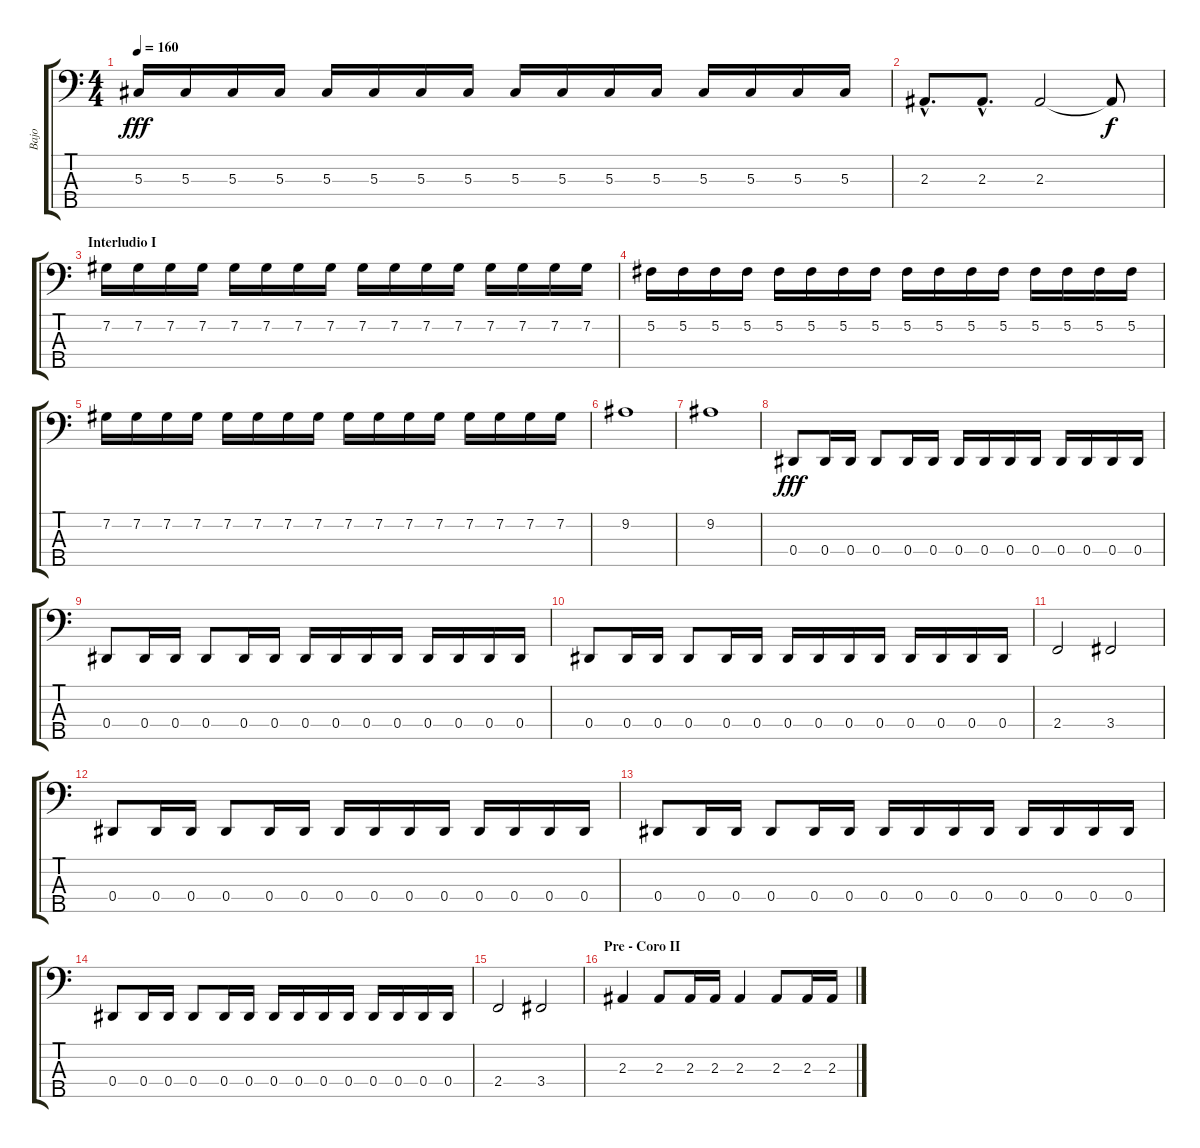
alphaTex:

\track ("Bajo" "Bajo") {instrument electricbassfinger}
\staff {score tabs}
\tuning (Gb2 Db2 Ab1 Eb1 Bb0) {hide}
\ts (4 4)
\tempo 160
\clef f4
\ks c
5.3.16{dy fff} 5.3.16 5.3.16 5.3.16 5.3.16 5.3.16 5.3.16 5.3.16 5.3.16 5.3.16 5.3.16 5.3.16 5.3.16 5.3.16 5.3.16 5.3.16 |
2.3{hac}.8{d} 2.3{hac}.8{d} 2.3.2 2.3{t}.8{dy f} |
\section ("" "Interludio I")
7.2.16 7.2.16 7.2.16 7.2.16 7.2.16 7.2.16 7.2.16 7.2.16 7.2.16 7.2.16 7.2.16 7.2.16 7.2.16 7.2.16 7.2.16 7.2.16 |
5.2.16 5.2.16 5.2.16 5.2.16 5.2.16 5.2.16 5.2.16 5.2.16 5.2.16 5.2.16 5.2.16 5.2.16 5.2.16 5.2.16 5.2.16 5.2.16 |
7.2.16 7.2.16 7.2.16 7.2.16 7.2.16 7.2.16 7.2.16 7.2.16 7.2.16 7.2.16 7.2.16 7.2.16 7.2.16 7.2.16 7.2.16 7.2.16 |
9.2.1 |
9.2.1 |
0.4.8{dy fff} 0.4.16 0.4.16 0.4.8 0.4.16 0.4.16 0.4.16 0.4.16 0.4.16 0.4.16 0.4.16 0.4.16 0.4.16 0.4.16 |
0.4.8 0.4.16 0.4.16 0.4.8 0.4.16 0.4.16 0.4.16 0.4.16 0.4.16 0.4.16 0.4.16 0.4.16 0.4.16 0.4.16 |
0.4.8 0.4.16 0.4.16 0.4.8 0.4.16 0.4.16 0.4.16 0.4.16 0.4.16 0.4.16 0.4.16 0.4.16 0.4.16 0.4.16 |
2.4.2 3.4.2 |
0.4.8 0.4.16 0.4.16 0.4.8 0.4.16 0.4.16 0.4.16 0.4.16 0.4.16 0.4.16 0.4.16 0.4.16 0.4.16 0.4.16 |
0.4.8 0.4.16 0.4.16 0.4.8 0.4.16 0.4.16 0.4.16 0.4.16 0.4.16 0.4.16 0.4.16 0.4.16 0.4.16 0.4.16 |
0.4.8 0.4.16 0.4.16 0.4.8 0.4.16 0.4.16 0.4.16 0.4.16 0.4.16 0.4.16 0.4.16 0.4.16 0.4.16 0.4.16 |
2.4.2 3.4.2 |
\section ("" "Pre - Coro II")
2.3.4 2.3.8 2.3.16 2.3.16 2.3.4 2.3.8 2.3.16 2.3.16
